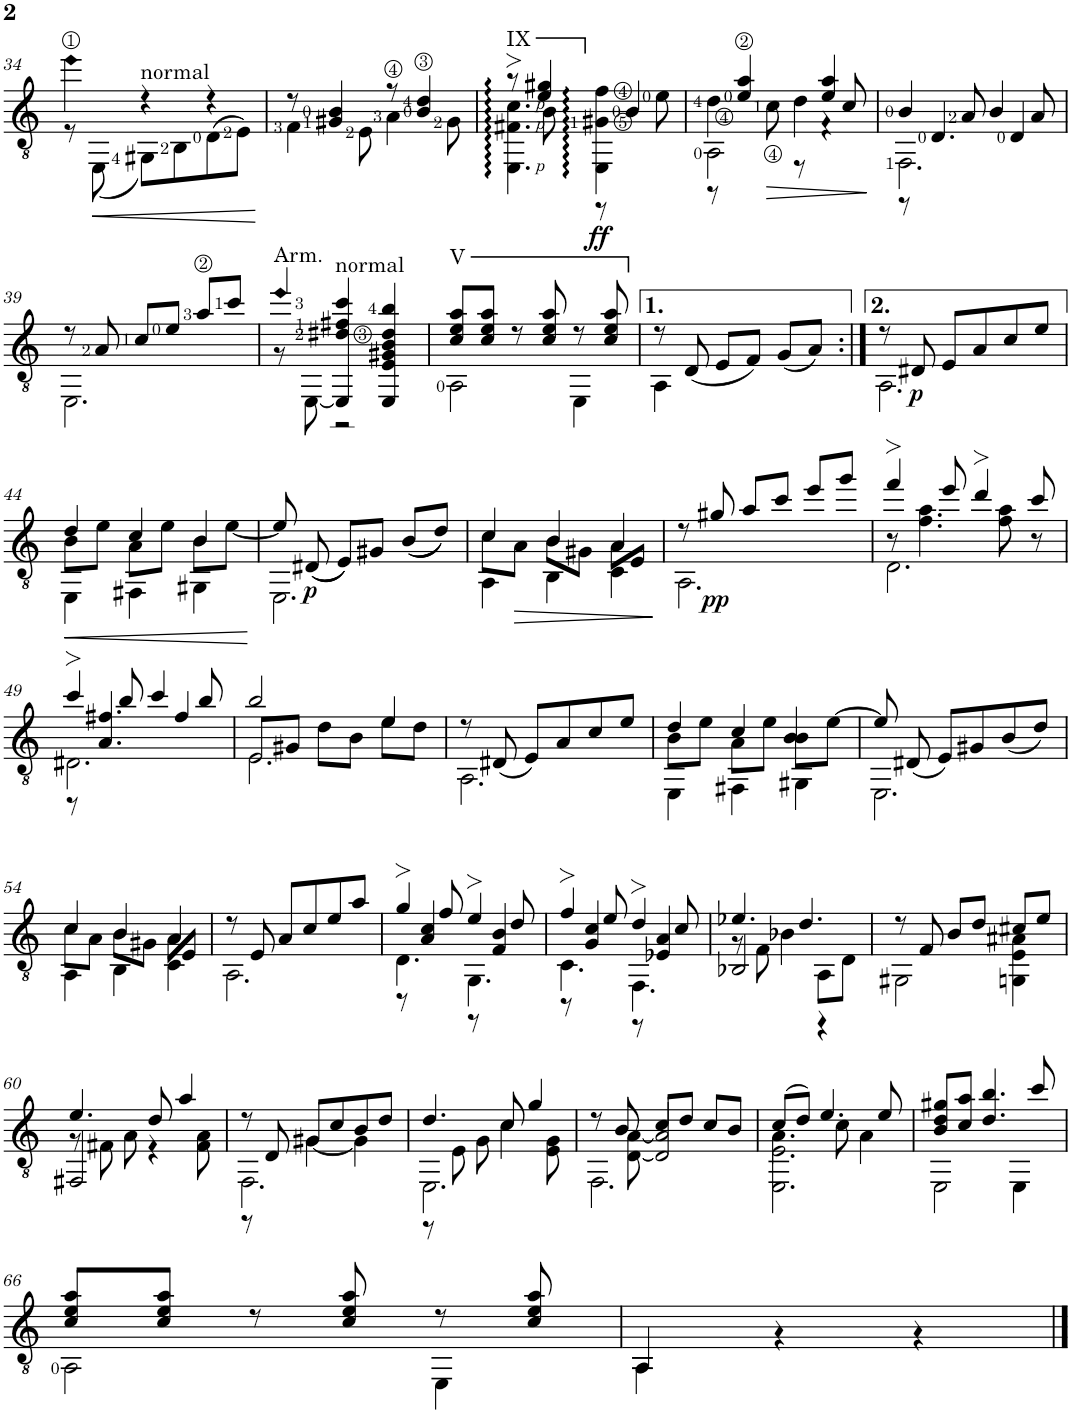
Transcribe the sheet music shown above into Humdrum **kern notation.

**kern	**dynam
*part1	*part1
*staff1	*staff1
*I"Classical Guitar	*
*I'Guit.	*
!!LO:PB:g=z
*clefGv2	*
*k[]	*
*a:	*
*M3/4	*
=34	=34
!LO:N:head=diamond	!
*^	*
4ee>\	8r	.
!	!	!LO:HP:b
.	(8EE\	<
!LO:TX:a:t=normal	!	!
4r	8GG#X\L)	.
.	8BB\	.
4r	(>8D\	.
.	8E\J)	.
=35	=35	=35
8r	4F\	.
4G#X/ 4B/	.	.
.	8E\	.
8r	4A>\	.
4B/ 4d/	.	.
.	8G#\	.
=36	=36	=36
*	*^	*
!LO:TX:a:t=IX	!	!	!
8r	4.EE\> 4.F#X\> 4.c\>	8ryy	.
4e/ 4g#X/	.	8ryy	.
.	.	8B\	.
!	!	!	!LO:DY:b
4ryy	4EE\ 4G#X\ 4f\	8r	ff
.	.	4B/	.
8e\	8ryy	.	.
=37	=37	=37	=37
4d\	2AA\	8r	.
.	.	4e/ 4a/	.
!	!	!	!LO:HP:b
8c\	.	.	>
4d\	.	8r	.
.	4r	4e/ 4a/	.
8c/	.	.	.
*v	*v	*v	*
.	[
=38	=38
*^	*
*	*^	*
4B/	2.FF\	8r	.
.	.	4.D/	.
8A/	.	.	.
4B/	.	.	.
.	.	4D/	.
8A/	.	.	.
*	*v	*v	*
!!LO:LB:g=z
=39	=39	=39
8r	2.EE\	.
8A/	.	.
8c/L	.	.
8e/J	.	.
8a/L	.	.
8cc/J	.	.
=40	=40	=40
!LO:TX:a:t=Arm.	!	!
!LO:N:head=diamond	!	!
4ee/	8r	.
.	[8EE\	.
!LO:TX:a:t=normal	!	!
4EE/] 4d#X/ 4f#X/ 4cc/	2r	.
4EE/ 4E/ 4G#X/ 4B/ 4d#/ 4b/	.	.
=41	=41	=41
!LO:TX:a:t=V	!	!
8c/ 8e/ 8a/L	2AA\	.
8c/ 8e/ 8a/J	.	.
8r	.	.
8c/ 8e/ 8a/	.	.
8r	4EE\	.
8c/ 8e/ 8a/	.	.
=42	=42	=42
8r	4AA\	.
(<8D/	.	.
8E/L	2ryy	.
8F/J)	.	.
(<8G/L	.	.
8A/J)	.	.
=43:|!	=43:|!	=43:|!
8r	2.AA\	.
!	!	!LO:DY:b
8D#X/	.	p
8E/L	.	.
8A/	.	.
8c/	.	.
8e/J	.	.
*v	*v	*
!!LO:LB:g=z
=44	=44
!	!LO:HP:b
*^	*
*	*^	*
4d/	4EE\	8B\L	<
.	.	8e\J	.
4c/	4FF#X\	8A\L	.
.	.	8e\J	.
4B/	4GG#X\	8B\L	.
.	.	[8e\J	.
*v	*v	*v	*
.	]
=45	=45
*^	*
8e/]	2.EE\	.
!	!	!LO:DY:b
(<(<8D#X/	.	p
8E/L))	.	.
8G#X/J	.	.
(<(<8B/L	.	.
8d/J))	.	.
=46	=46	=46
*	*^	*
4c/	4AA\	8c\L	.
.	.	8A\J	.
4B/	4BB\	8B\L	.
.	.	8G#X\J	.
4A/	4C\	8A\L	.
.	.	8E/J	.
*v	*v	*v	*
.	[
=47	=47
*^	*
8r	2.AA\	.
!	!	!LO:DY:b
8g#X/	.	pp
8a/L	.	.
8cc/J	.	.
8ee/L	.	.
8gg/J	.	.
=48	=48	=48
*	*^	*
4ff>/	8r	2.D\	.
.	4.f\ 4.a\	.	.
8ee/	.	.	.
4dd>/	.	.	.
.	8f\ 8a\	.	.
8cc/	8r	.	.
!!LO:LB:g=z	!!	!!
=49	=49	=49	=49
4cc>/	2.D#X\	8r	.
.	.	4.A/ 4.f#X/	.
8b/	.	.	.
4cc/	.	.	.
.	.	4f#/	.
8b/	.	.	.
=50	=50	=50	=50
2b/	2.E\	8E/L	.
.	.	8G#X/J	.
.	.	8d\L	.
.	.	8B\J	.
4e/	.	8e\L	.
.	.	8d\J	.
*	*v	*v	*
=51	=51	=51
8r	2.AA\	.
(<8D#X/	.	.
8E/L)	.	.
8A/	.	.
8c/	.	.
8e/J	.	.
=52	=52	=52
*	*^	*
4d/	4EE\	8B\L	.
.	.	8e\J	.
4c/	4FF#X\	8A\L	.
.	.	8e\J	.
4B/	4GG#X\	8B\L	.
.	.	[>8e\J	.
*	*v	*v	*
=53	=53	=53
8e/]	2.EE\	.
(<8D#X/	.	.
8E/L)	.	.
8G#X/	.	.
(<8B/	.	.
8d/J)	.	.
!!LO:LB:g=z	!!
=54	=54	=54
*	*^	*
4c/	4AA\	8c\L	.
.	.	8A\J	.
4B/	4BB\	8B\L	.
.	.	8G#X\J	.
4A/	4C\	8A\L	.
.	.	8E/J	.
*	*v	*v	*
=55	=55	=55
8r	2.AA\	.
8E/	.	.
8A/L	.	.
8c/	.	.
8e/	.	.
8a/J	.	.
=56	=56	=56
*	*^	*
4g>/	4.D\	8r	.
.	.	4A/ 4c/	.
8f/	.	.	.
4e>/	4.GG\	8r	.
.	.	4F/ 4B/	.
8d/	.	.	.
=57	=57	=57	=57
4f>/	4.C\	8r	.
.	.	4G/ 4c/	.
8e/	.	.	.
4d>/	4.FF\	8r	.
.	.	4E-X/ 4A/	.
8c/	.	.	.
=58	=58	=58	=58
4.e-X/	8r	2BB-X/	.
.	8F\	.	.
.	4B-X\	.	.
4.d/	.	.	.
.	8AA\L	4r	.
.	8D\J	.	.
*	*v	*v	*
=59	=59	=59
8r	2GG#X\	.
8F/	.	.
8B/L	.	.
8d/J	.	.
8c#X/L	4GGn\ 4E\ 4A#X\	.
8e/J	.	.
!!LO:LB:g=z	!!
=60	=60	=60
*	*^	*
4.e/	8r	2FF#X/	.
.	8F#X\	.	.
.	8A\	.	.
8d/	4r	.	.
4a/	.	4ryy	.
.	8F#\ 8A\	.	.
=61	=61	=61	=61
8r	2.FF\	8r	.
8D/	.	8ryy	.
8G#X/L	.	[4G#\	.
8c/	.	.	.
8B/	.	4G#\]	.
8d/J	.	.	.
=62	=62	=62	=62
4.d/	2.EE\	8r	.
.	.	8E\	.
.	.	8G\	.
8c/	.	4c\	.
4g/	.	.	.
.	.	8E\ 8G\	.
=63	=63	=63	=63
8r	2.FF\	8ryy	.
8B/	.	[8D\ [8A\	.
8c/L	.	2D/] 2A/]	.
8d/J	.	.	.
8c/L	.	.	.
8B/J	.	.	.
=64	=64	=64	=64
(8c/L	2.EE\ 2.E\	4.A\	.
8d/J)	.	.	.
4.e/	.	.	.
.	.	8c\	.
.	.	4A\	.
8e/	.	.	.
*	*v	*v	*
=65	=65	=65
8B/ 8d/ 8g#X/L	2EE\	.
8c/ 8a/J	.	.
4.d/ 4.b/	.	.
.	4EE\	.
8cc/	.	.
!!LO:LB:g=z	!!
=66	=66	=66
8c/ 8e/ 8a/L	2AA\	.
8c/ 8e/ 8a/J	.	.
8r	.	.
8c/ 8e/ 8a/	.	.
8r	4EE\	.
8c/ 8e/ 8a/	.	.
=67	=67	=67
4AA/	4AA\	.
2ryy	4r	.
.	4r	.
*v	*v	*
==	==
*-	*-
